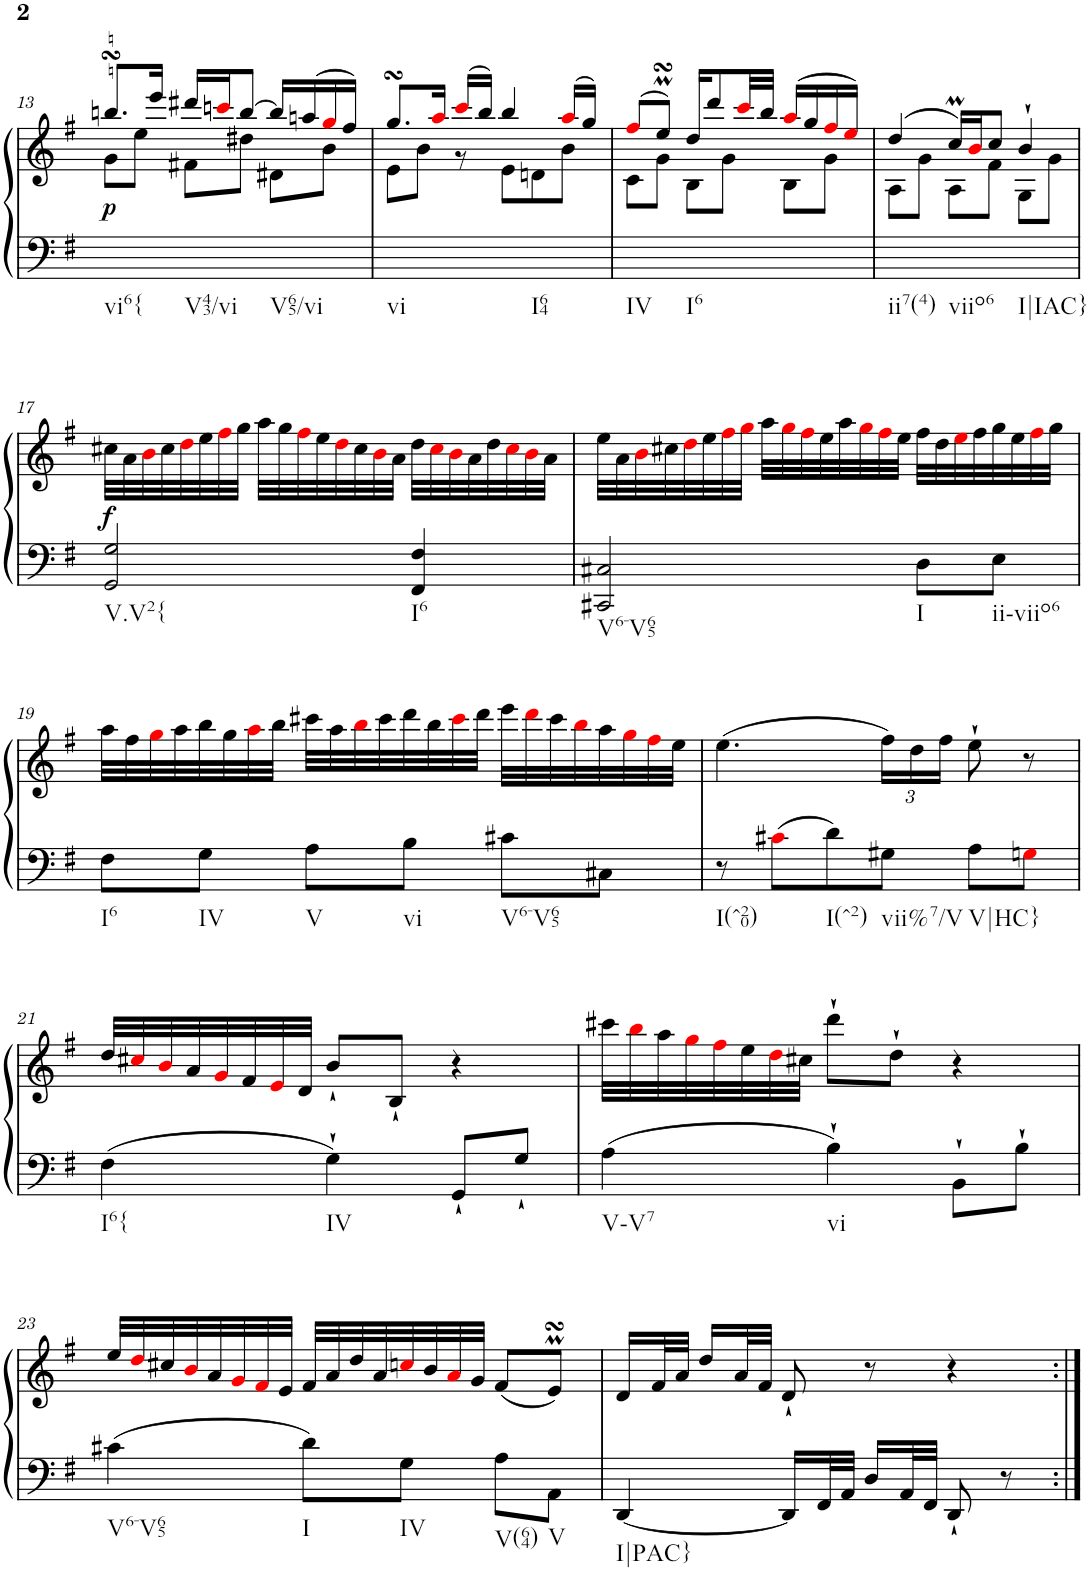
**kern	**kern	**dynam
*part1	*part1	*part1
*staff2	*staff1	*staff1/2
*I"Harpsichord	*	*
*I'Hch.	*	*
!!LO:PB:g=z
*clefF4	*clefG2	*
*k[f#]	*k[f#]	*
*G:	*G:	*
*M3/4	*M3/4	*
=13	=13	=13
*	*^	*
!LO:TX:b:t=vi6{	!	!	!
!LO:TX:b:t=V43/vi	!	!	!
!LO:TX:b:t=V65/vi	!	!	!
!	!	!	!LO:DY:b
2.ryy	8.bbnsSsS/L	8g\L	p
.	.	8ee\J	.
.	16eee/Jk	.	.
.	16ddd#X/LL	8f#X\L	.
.	16cccni/J	.	.
.	[8bb/J	8dd#X\J	.
.	16bb/LL]	8d#X\L	.
.	(>16aan/	.	.
.	16ggi/	8b\J	.
.	16ff#/JJ)	.	.
=14	=14	=14	=14
!LO:TX:b:t=vi	!	!	!
!LO:TX:b:t=I64	!	!	!
2.ryy	8.ggsSSs/L	8e\L	.
.	.	8b\J	.
.	16aai/Jk	.	.
.	(>16ccci/LL	8r	.
.	16bb/JJ)	.	.
.	4bb/	8e\L	.
.	.	8dn\	.
.	(>16aai/LL	8b\J	.
.	16gg/JJ)	.	.
=15	=15	=15	=15
!LO:TX:b:t=IV	!	!	!
!LO:TX:b:t=I6	!	!	!
2.ryy	(>8ff#i/L	8c\L	.
.	8eeMsSSS/J)	8g\J	.
.	16dd/KL	8B\L	.
.	8ddd/	.	.
.	.	8g\J	.
.	32ccci/LL	.	.
.	32bb/JJJ	.	.
.	(>16aai/LL	8B\L	.
.	16gg/	.	.
.	16ff#i/	8g\J	.
.	16eei/JJ)	.	.
=16	=16	=16	=16
!LO:TX:b:t=ii7(4)	!	!	!
!LO:TX:b:t=viio6	!	!	!
!LO:TX:b:t=I|IAC}	!	!	!
2.ryy	(>4dd/	8A\L	.
.	.	8g\J	.
.	16ccM/LL)	8A\L	.
.	16bi/J	.	.
.	8cc/J	8f#\J	.
.	4b`/	8G\L	.
.	.	8g\J	.
!!LO:LB:g=z
=17	=17	=17	=17
!LO:TX:b:t=V.V2{	!	!	!
!	!	!	!LO:DY:b
*	*v	*v	*
2GG/ 2G/	32cc#X\LLL	f
.	32a\	.
.	32bi\	.
.	32cc#\	.
.	32ddi\	.
.	32ee\	.
.	32ff#i\	.
.	32gg\JJJ	.
.	32aa\LLL	.
.	32gg\	.
.	32ff#i\	.
.	32ee\	.
.	32ddi\	.
.	32cc#\	.
.	32bi\	.
.	32a\JJJ	.
!LO:TX:b:t=I6	!	!
4FF#/ 4F#/	32dd\LLL	.
.	32cc#i\	.
.	32bi\	.
.	32a\	.
.	32dd\	.
.	32cc#i\	.
.	32bi\	.
.	32a\JJJ	.
=18	=18	=18
!LO:TX:b:t=V6-V65	!	!
2CC#X/ 2C#X/	32ee\LLL	.
.	32a\	.
.	32bi\	.
.	32cc#X\	.
.	32ddi\	.
.	32ee\	.
.	32ff#i\	.
.	32ggi\JJJ	.
.	32aa\LLL	.
.	32ggi\	.
.	32ff#i\	.
.	32ee\	.
.	32aa\	.
.	32ggi\	.
.	32ff#i\	.
.	32ee\JJJ	.
!LO:TX:b:t=I	!	!
8D\L	32ff#\LLL	.
.	32dd\	.
.	32eei\	.
.	32ff#\	.
!LO:TX:b:t=ii-viio6	!	!
8E\J	32gg\	.
.	32ee\	.
.	32ff#i\	.
.	32gg\JJJ	.
!!LO:LB:g=z
=19	=19	=19
!LO:TX:b:t=I6	!	!
8F#\L	32aa\LLL	.
.	32ff#\	.
.	32ggi\	.
.	32aa\	.
!LO:TX:b:t=IV	!	!
8G\J	32bb\	.
.	32gg\	.
.	32aai\	.
.	32bb\JJJ	.
!LO:TX:b:t=V	!	!
8A\L	32ccc#X\LLL	.
.	32aa\	.
.	32bbi\	.
.	32ccc#\	.
!LO:TX:b:t=vi	!	!
8B\J	32ddd\	.
.	32bb\	.
.	32ccc#i\	.
.	32ddd\JJJ	.
!LO:TX:b:t=V6-V65	!	!
8c#X\L	32eee\LLL	.
.	32dddi\	.
.	32ccc#\	.
.	32bbi\	.
8C#X\J	32aa\	.
.	32ggi\	.
.	32ff#i\	.
.	32ee\JJJ	.
=20	=20	=20
!LO:TX:b:t=I(^20)	!	!
8r	(>4.ee\	.
8c#Xi\L	.	.
!LO:TX:b:t=I(^2)	!	!
8d\	.	.
*	*Xbrackettup	*
!LO:TX:b:t=vii%7/V	!	!
8G#X\J	24ff#\LL)	.
.	24dd\	.
.	24ff#\JJ	.
!LO:TX:b:t=V|HC}	!	!
8A\L	8ee`\	.
8Gni\J	8r	.
!!LO:LB:g=z
=21	=21	=21
!LO:TX:b:t=I6{	!	!
4F#\	32dd/LLL	.
.	32cc#Xi/	.
.	32bi/	.
.	32a/	.
.	32gi/	.
.	32f#/	.
.	32ei/	.
.	32d/JJJ	.
!LO:TX:b:t=IV	!	!
4G`\	8b`/L	.
.	8B`/J	.
8GG`/L	4r	.
8G`/J	.	.
=22	=22	=22
!LO:TX:b:t=V-V7	!	!
4A\	32ccc#X\LLL	.
.	32bbi\	.
.	32aa\	.
.	32ggi\	.
.	32ff#i\	.
.	32ee\	.
.	32ddi\	.
.	32cc#X\JJJ	.
!LO:TX:b:t=vi	!	!
4B`\	8ddd`\L	.
.	8dd`\J	.
8BB`\L	4r	.
8B`\J	.	.
!!LO:LB:g=z
=23	=23	=23
!LO:TX:b:t=V6-V65	!	!
4c#X\	32ee/LLL	.
.	32ddi/	.
.	32cc#X/	.
.	32bi/	.
.	32a/	.
.	32gi/	.
.	32f#i/	.
.	32e/JJJ	.
!LO:TX:b:t=I	!	!
8d\L	32f#/LLL	.
.	32a/	.
.	32dd/	.
.	32a/	.
!LO:TX:b:t=IV	!	!
8G\J	32ccni/	.
.	32b/	.
.	32ai/	.
.	32g/JJJ	.
!LO:TX:b:t=V(64)	!	!
8A\L	(<8f#/L	.
!LO:TX:b:t=V	!	!
8AA\J	8eMsSSS/J)	.
=24	=24	=24
!LO:TX:b:t=I|PAC}	!	!
[4DD/	16d/LL	.
.	32f#/L	.
.	32a/JJJ	.
.	16dd/LL	.
.	32a/L	.
.	32f#/JJJ	.
16DD/LL]	8d`/	.
32FF#/L	.	.
32AA/JJJ	.	.
16D/LL	8r	.
32AA/L	.	.
32FF#/JJJ	.	.
8DD`/	4r	.
8r	.	.
=:|!	=:|!	=:|!
*-	*-	*-
